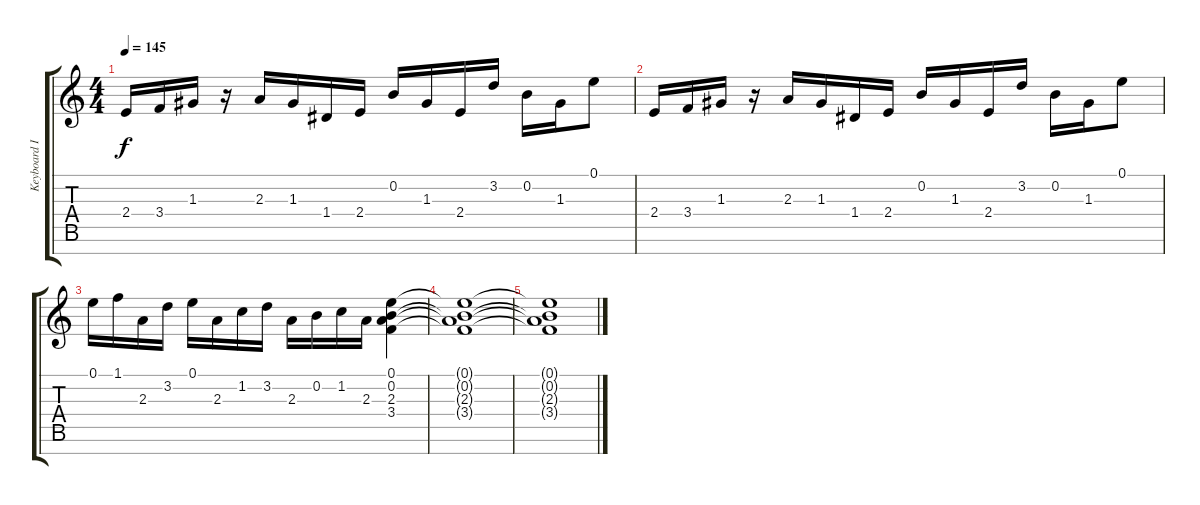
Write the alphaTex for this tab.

\track ("Keyboard I" "Keyboard I") {instrument synthbrass1}
\staff {score tabs}
\tuning (E5 B4 G4 D4 A3 E3 B2) {hide}
\ts (4 4)
\tempo 145
\clef g2
\ks c
2.4.16{dy f} 3.4.16 1.3.16 r.16 2.3.16 1.3.16 1.4.16 2.4.16 0.2.16 1.3.16 2.4.16 3.2.16 0.2.16 1.3.16 0.1.8 |
2.4.16 3.4.16 1.3.16 r.16 2.3.16 1.3.16 1.4.16 2.4.16 0.2.16 1.3.16 2.4.16 3.2.16 0.2.16 1.3.16 0.1.8 |
0.1.16 1.1.16 2.3.16 3.2.16 0.1.16 2.3.16 1.2.16 3.2.16 2.3.16 0.2.16 1.2.16 2.3.16 (0.1 0.2 2.3 3.4).4 |
(0.1{t} 0.2{t} 2.3{t} 3.4{t}).1 |
(0.1{t} 0.2{t} 2.3{t} 3.4{t}).1
